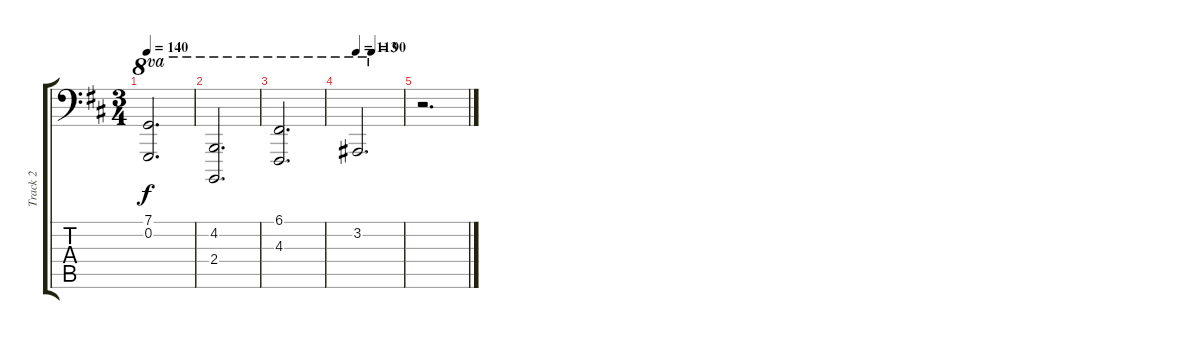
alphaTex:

\track ("Track 2" "Track 2") {instrument acousticgrandpiano}
\staff {score tabs}
\tuning (C3 G2 D2 A1 E1 B0) {hide}
\ts (3 4)
\tempo 140
\clef f4
\ks d
(7.1 0.2).2{d ot 8va dy f} |
(4.2 2.4).2{d ot 8va} |
(6.1 4.3).2{d ot 8va} |
\tempo 113
\tempo (90 0.3333333333333333)
3.2.2{d ot 8va} |
r.2{d}
